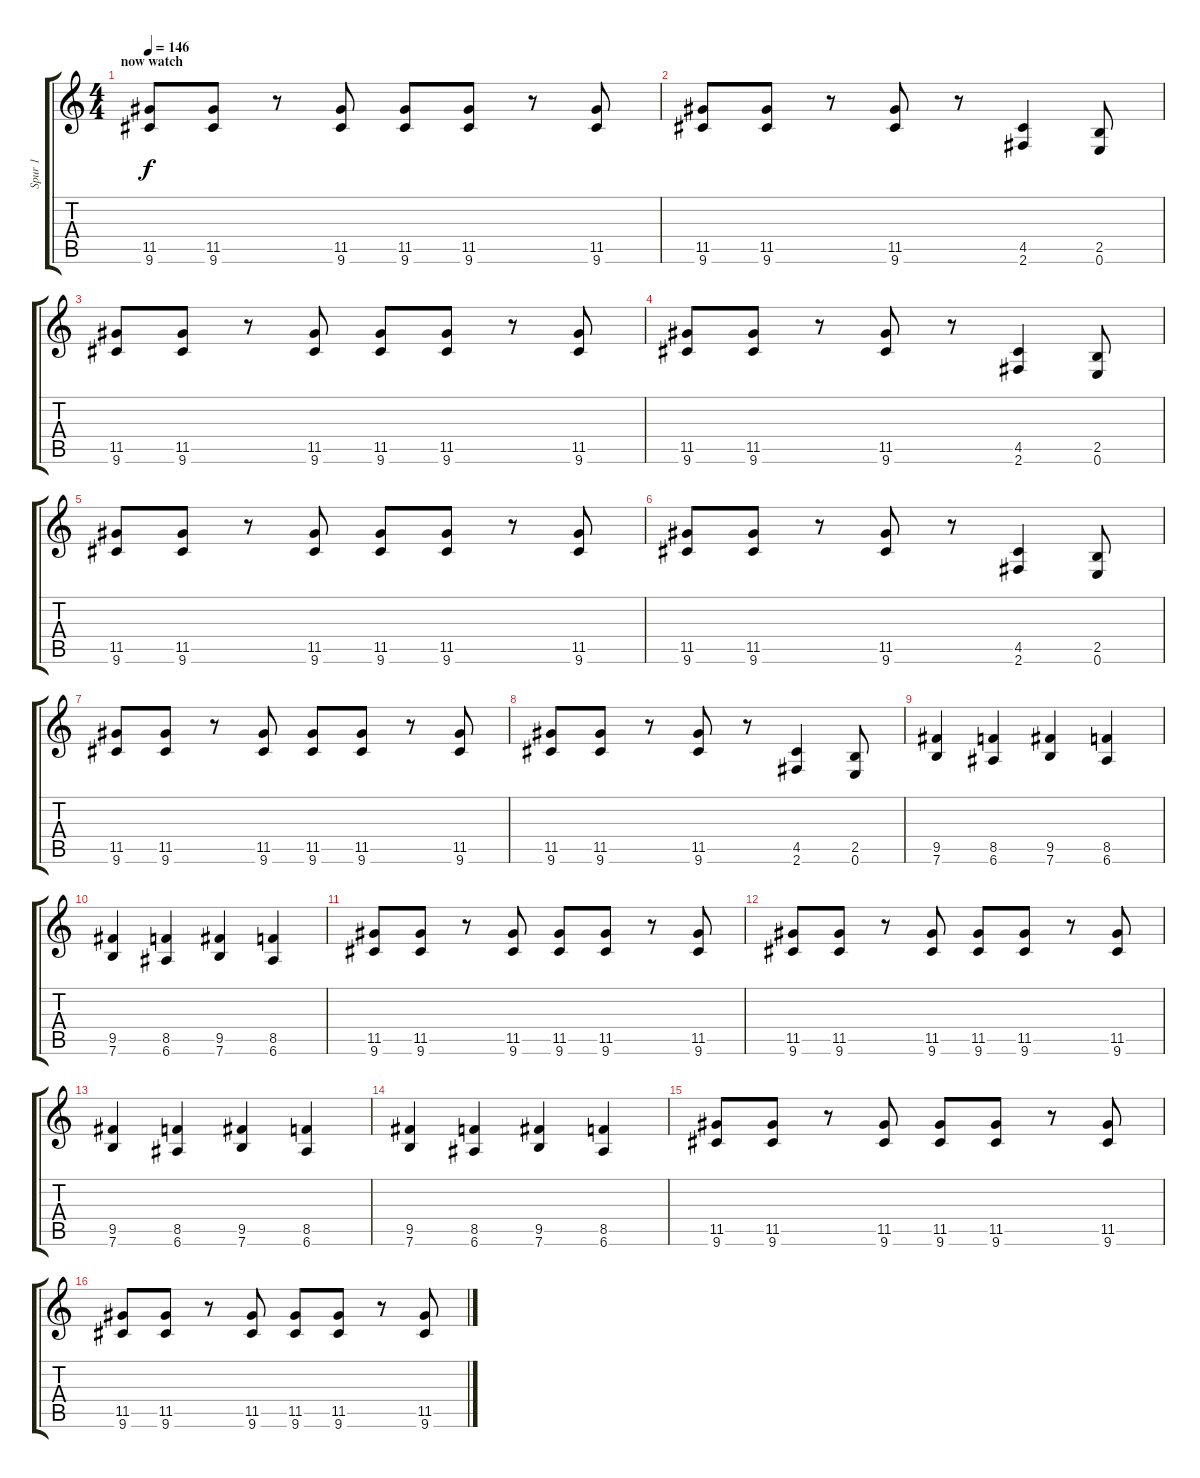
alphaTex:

\track ("Spur 1" "Spur 1") {instrument overdrivenguitar}
\staff {score tabs}
\tuning (E4 B3 G3 D3 A2 E2) {hide}
\ts (4 4)
\section ("" "now watch")
\tempo 146
\clef g2
\ks c
(11.5 9.6).8{dy f} (11.5 9.6).8 r.8 (11.5 9.6).8 (11.5 9.6).8 (11.5 9.6).8 r.8 (11.5 9.6).8 |
(11.5 9.6).8 (11.5 9.6).8 r.8 (11.5 9.6).8 r.8 (4.5 2.6).4 (2.5 0.6).8 |
(11.5 9.6).8 (11.5 9.6).8 r.8 (11.5 9.6).8 (11.5 9.6).8 (11.5 9.6).8 r.8 (11.5 9.6).8 |
(11.5 9.6).8 (11.5 9.6).8 r.8 (11.5 9.6).8 r.8 (4.5 2.6).4 (2.5 0.6).8 |
(11.5 9.6).8 (11.5 9.6).8 r.8 (11.5 9.6).8 (11.5 9.6).8 (11.5 9.6).8 r.8 (11.5 9.6).8 |
(11.5 9.6).8 (11.5 9.6).8 r.8 (11.5 9.6).8 r.8 (4.5 2.6).4 (2.5 0.6).8 |
(11.5 9.6).8 (11.5 9.6).8 r.8 (11.5 9.6).8 (11.5 9.6).8 (11.5 9.6).8 r.8 (11.5 9.6).8 |
(11.5 9.6).8 (11.5 9.6).8 r.8 (11.5 9.6).8 r.8 (4.5 2.6).4 (2.5 0.6).8 |
(9.5 7.6).4 (8.5 6.6).4 (9.5 7.6).4 (8.5 6.6).4 |
(9.5 7.6).4 (8.5 6.6).4 (9.5 7.6).4 (8.5 6.6).4 |
(11.5 9.6).8 (11.5 9.6).8 r.8 (11.5 9.6).8 (11.5 9.6).8 (11.5 9.6).8 r.8 (11.5 9.6).8 |
(11.5 9.6).8 (11.5 9.6).8 r.8 (11.5 9.6).8 (11.5 9.6).8 (11.5 9.6).8 r.8 (11.5 9.6).8 |
(9.5 7.6).4 (8.5 6.6).4 (9.5 7.6).4 (8.5 6.6).4 |
(9.5 7.6).4 (8.5 6.6).4 (9.5 7.6).4 (8.5 6.6).4 |
(11.5 9.6).8 (11.5 9.6).8 r.8 (11.5 9.6).8 (11.5 9.6).8 (11.5 9.6).8 r.8 (11.5 9.6).8 |
(11.5 9.6).8 (11.5 9.6).8 r.8 (11.5 9.6).8 (11.5 9.6).8 (11.5 9.6).8 r.8 (11.5 9.6).8
